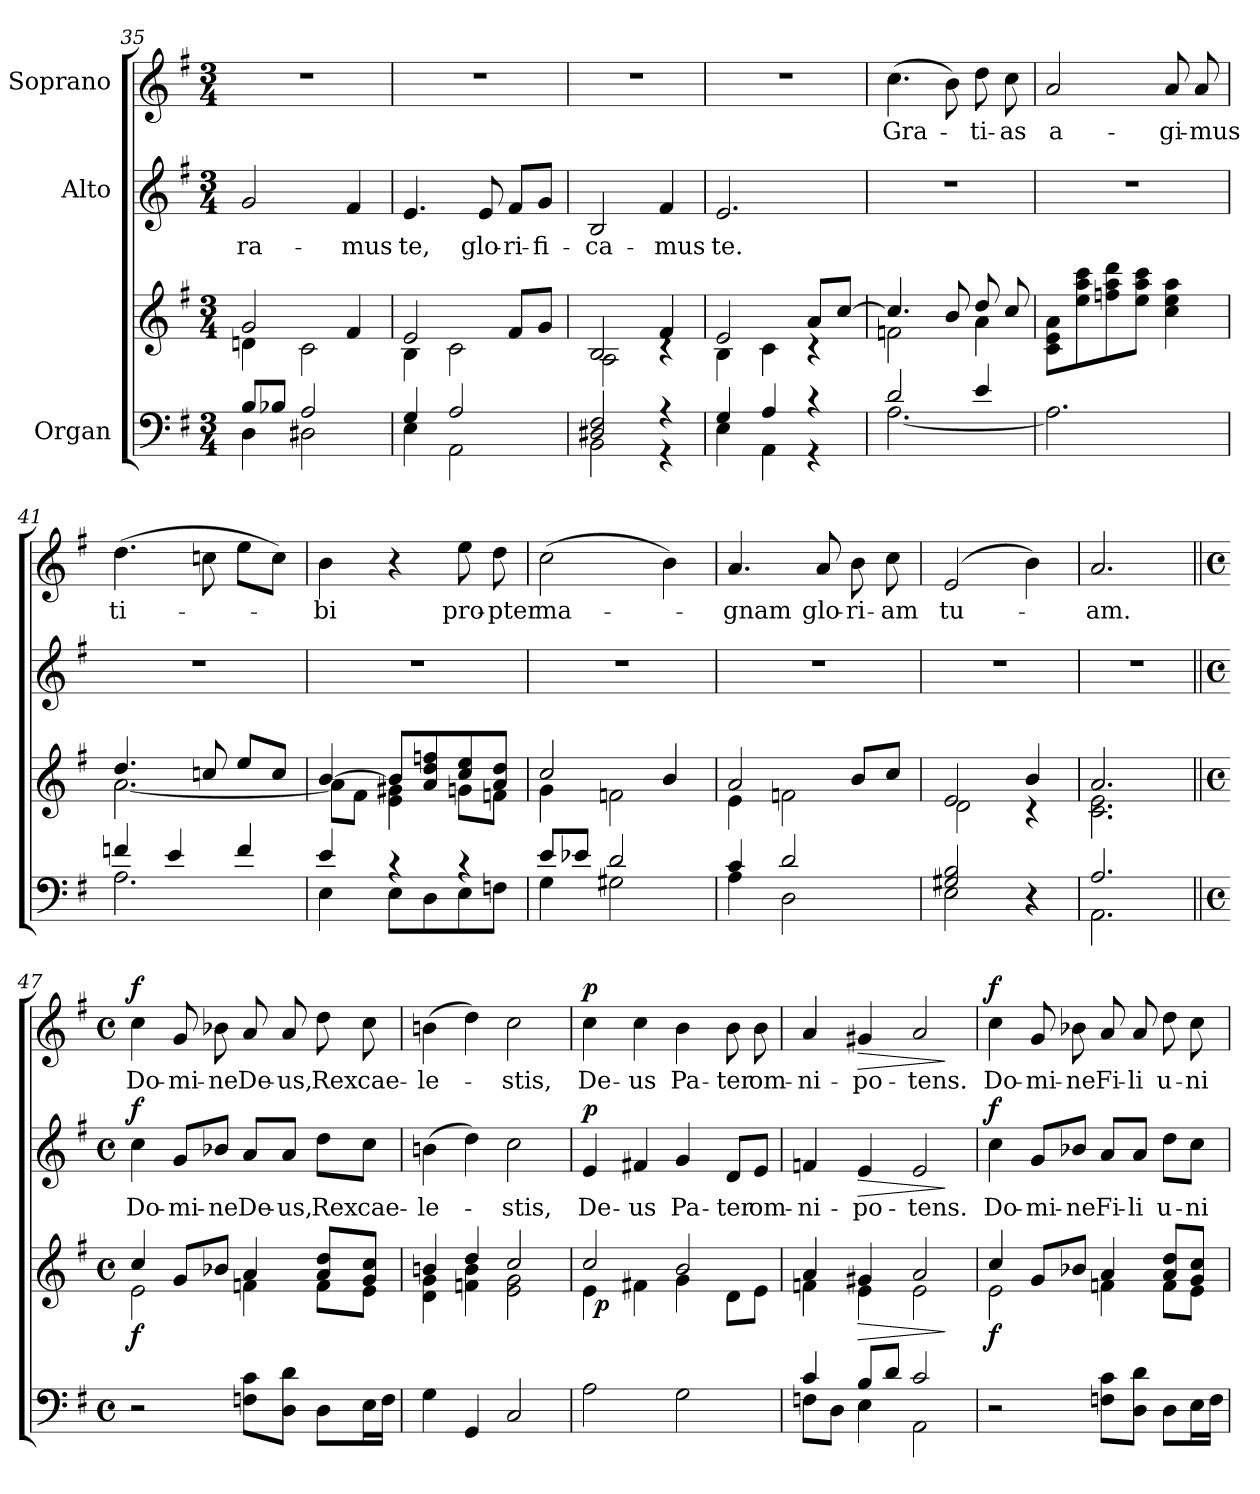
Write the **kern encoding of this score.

**kern	**kern	**dynam	**kern	**text	**dynam	**kern	**text	**dynam
*part3	*part3	*part3	*part2	*part2	*part2	*part1	*part1	*part1
*staff4	*staff3	*staff3/4	*staff2	*staff2	*staff2	*staff1	*staff1	*staff1
*I"Organ	*	*	*I"Alto	*	*	*I"Soprano	*	*
!!LO:PB:g=z
*clefF4	*clefG2	*	*clefG2	*	*	*clefG2	*	*
*k[f#]	*k[f#]	*	*k[f#]	*	*	*k[f#]	*	*
*G:	*G:	*	*G:	*	*	*G:	*	*
*M3/4	*M3/4	*	*M3/4	*	*	*M3/4	*	*
=35	=35	=35	=35	=35	=35	=35	=35	=35
*^	*^	*	*	*	*	*	*	*
!	!	!	!	!	!	!LO:LY:b	!	!	!	!
8B/L	4D\	2g/	4dn\	.	2g/	-ra-	.	2.r	.	.
8B-X/J	.	.	.	.	.	.	.	.	.	.
2A/	2D#X\	.	2c\	.	.	.	.	.	.	.
!	!	!	!	!	!	!LO:LY:b	!	!	!	!
.	.	4f#/	.	.	4f#/	-mus	.	.	.	.
=36	=36	=36	=36	=36	=36	=36	=36	=36	=36	=36
!	!	!	!	!	!	!LO:LY:b	!	!	!	!
4G/	4E\	2e/	4B\	.	4.e/	te,	.	2.r	.	.
2A/	2AA\	.	2c\	.	.	.	.	.	.	.
!	!	!	!	!	!	!LO:LY:b	!	!	!	!
.	.	.	.	.	8e/	glo-	.	.	.	.
!	!	!	!	!	!	!LO:LY:b	!	!	!	!
.	.	8f#/L	.	.	8f#/L	-ri-	.	.	.	.
!	!	!	!	!	!	!LO:LY:b	!	!	!	!
.	.	8g/J	.	.	8g/J	-fi-	.	.	.	.
=37	=37	=37	=37	=37	=37	=37	=37	=37	=37	=37
!	!	!	!	!	!	!LO:LY:b	!	!	!	!
2D#X/ 2F#/	2BB\	2B/	2A\	.	2B/	-ca-	.	2.r	.	.
!	!	!	!	!	!	!LO:LY:b	!	!	!	!
4r	4r	4f#/	4rc	.	4f#/	-mus	.	.	.	.
=38	=38	=38	=38	=38	=38	=38	=38	=38	=38	=38
!	!	!	!	!	!	!LO:LY:b	!	!	!	!
4G/	4E\	2e/	4B\	.	2.e/	te.	.	2.r	.	.
4A/	4AA\	.	4c\	.	.	.	.	.	.	.
4r	4r	8a/L	4rc	.	.	.	.	.	.	.
.	.	[>8cc/J	.	.	.	.	.	.	.	.
=39	=39	=39	=39	=39	=39	=39	=39	=39	=39	=39
!	!	!	!	!	!	!	!	!	!LO:LY:b	!
2d/	[<2.A\	4.cc/]	2fn\	.	2.r	.	.	(>4.cc\	Gra-	.
.	.	8b/	.	.	.	.	.	8b\)	.	.
!	!	!	!	!	!	!	!	!	!LO:LY:b	!
4e/	.	8dd/	4a\	.	.	.	.	8dd\	-ti-	.
!	!	!	!	!	!	!	!	!	!LO:LY:b	!
.	.	8cc/	.	.	.	.	.	8cc\	-as	.
*v	*v	*	*	*	*	*	*	*	*	*
*	*v	*v	*	*	*	*	*	*	*
=40	=40	=40	=40	=40	=40	=40	=40	=40
!	!	!	!	!	!	!	!LO:LY:b	!
2.A\]	8c\ 8e\ 8a\L	.	2.r	.	.	2a/	a-	.
.	8ee\ 8aa\ 8ccc\	.	.	.	.	.	.	.
.	8ffn\ 8aa\ 8ddd\	.	.	.	.	.	.	.
.	8ee\ 8aa\ 8ccc\J	.	.	.	.	.	.	.
!	!	!	!	!	!	!	!LO:LY:b	!
.	4cc\ 4ee\ 4aa\	.	.	.	.	8a/	-gi-	.
!	!	!	!	!	!	!	!LO:LY:b	!
.	.	.	.	.	.	8a/	-mus	.
=41	=41	=41	=41	=41	=41	=41	=41	=41
*^	*^	*	*	*	*	*	*	*
!	!	!	!	!	!	!	!	!	!LO:LY:b	!
4fn/	2.A\	4.dd/	[<2.a\	.	2.r	.	.	(>4.dd\	ti-	.
4e/	.	.	.	.	.	.	.	.	.	.
.	.	8ccn/	.	.	.	.	.	8ccn\	.	.
4f/	.	8ee/L	.	.	.	.	.	8ee\L	.	.
.	.	8cc/J	.	.	.	.	.	8cc\J)	.	.
!!LO:LB:g=z
=42	=42	=42	=42	=42	=42	=42	=42	=42	=42	=42
!	!	!	!	!	!	!	!	!	!LO:LY:b	!
4e/	4E\	[>4b/	8a\L]	.	2.r	.	.	4b\	-bi	.
.	.	.	8f#\J	.	.	.	.	.	.	.
4rc	8E\L	8b/L]	4e\ 4g#X\	.	.	.	.	4r	.	.
.	8D\	8a/ 8dd/ 8ffn/	.	.	.	.	.	.	.	.
!	!	!	!	!	!	!	!	!	!LO:LY:b	!
4rc	8E\	8cc/ 8ee/	8gn\L	.	.	.	.	8ee\	pro-	.
!	!	!	!	!	!	!	!	!	!LO:LY:b	!
.	8Fn\J	8a/ 8dd/J	8fn\J	.	.	.	.	8dd\	-pter	.
=43	=43	=43	=43	=43	=43	=43	=43	=43	=43	=43
!	!	!	!	!	!	!	!	!	!LO:LY:b	!
8e/L	4G\	2cc/	4g\	.	2.r	.	.	(>2cc\	ma-	.
8e-X/J	.	.	.	.	.	.	.	.	.	.
2d/	2G#X\	.	2fn\	.	.	.	.	.	.	.
.	.	4b/	.	.	.	.	.	4b\)	.	.
=44	=44	=44	=44	=44	=44	=44	=44	=44	=44	=44
!	!	!	!	!	!	!	!	!	!LO:LY:b	!
4c/	4A\	2a/	4e\	.	2.r	.	.	4.a/	-gnam	.
2d/	2D\	.	2fn\	.	.	.	.	.	.	.
!	!	!	!	!	!	!	!	!	!LO:LY:b	!
.	.	.	.	.	.	.	.	8a/	glo-	.
!	!	!	!	!	!	!	!	!	!LO:LY:b	!
.	.	8b/L	.	.	.	.	.	8b\	-ri-	.
!	!	!	!	!	!	!	!	!	!LO:LY:b	!
.	.	8cc/J	.	.	.	.	.	8cc\	-am	.
=45	=45	=45	=45	=45	=45	=45	=45	=45	=45	=45
!	!	!	!	!	!	!	!	!	!LO:LY:b	!
2G#X/ 2B/	2E\	2e/	2d\	.	2.r	.	.	(2e/	tu-	.
4rC	4rC	4b/	4rc	.	.	.	.	4b\)	.	.
=46	=46	=46	=46	=46	=46	=46	=46	=46	=46	=46
!	!	!	!	!	!	!	!	!	!LO:LY:b	!
2.A/	2.AA\	2.a/	2.c\ 2.e\	.	2.r	.	.	2.a/	-am.	.
*v	*v	*	*	*	*	*	*	*	*	*
=47||	=47||	=47||	=47||	=47||	=47||	=47||	=47||	=47||	=47||
*M4/4	*M4/4	*	*	*M4/4	*	*	*M4/4	*	*
*met(c)	*met(c)	*	*	*met(c)	*	*	*met(c)	*	*
*^	*	*	*	*	*	*	*	*	*
!	!	!	!	!LO:DY:b	!	!LO:LY:b	!LO:DY:b	!	!LO:LY:b	!LO:DY:b
*v	*v	*	*	*	*	*	*	*	*	*
2r	4cc/	2e\	f	4cc\	Do-	f	4cc\	Do-	f
!	!	!	!	!	!LO:LY:b	!	!	!LO:LY:b	!
.	8g/L	.	.	8g/L	-mi-	.	8g/	-mi-	.
!	!	!	!	!	!LO:LY:b	!	!	!LO:LY:b	!
.	8b-X/J	.	.	8b-X/J	-ne	.	8b-X\	-ne	.
!	!	!	!	!	!LO:LY:b	!	!	!LO:LY:b	!
8Fn\ 8c\L	4a/	4fn\	.	8a/L	De-	.	8a/	De-	.
!	!	!	!	!	!LO:LY:b	!	!	!LO:LY:b	!
8D\ 8d\J	.	.	.	8a/J	-us,	.	8a/	-us,	.
!	!	!	!	!	!LO:LY:b	!	!	!LO:LY:b	!
8D\L	8a/ 8dd/L	8f\L	.	8dd\L	Rex	.	8dd\	Rex	.
!	!	!	!	!	!LO:LY:b	!	!	!LO:LY:b	!
16E\L	8g/ 8cc/J	8e\J	.	8cc\J	cae-	.	8cc\	cae-	.
16F\JJ	.	.	.	.	.	.	.	.	.
!!LO:LB:g=z
=48	=48	=48	=48	=48	=48	=48	=48	=48	=48
!	!	!	!	!	!LO:LY:b	!	!	!LO:LY:b	!
4G\	4bn/	4d\ 4g\	.	(>4bn\	-le-	.	(>4bn\	-le-	.
4GG/	4dd/	4fn\ 4b\	.	4dd\)	.	.	4dd\)	.	.
!	!	!	!	!	!LO:LY:b	!	!	!LO:LY:b	!
2C/	2cc/	2e\ 2g\	.	2cc\	-stis,	.	2cc\	-stis,	.
=49	=49	=49	=49	=49	=49	=49	=49	=49	=49
!	!	!	!	!	!LO:LY:b	!LO:DY:b	!	!LO:LY:b	!LO:DY:b
*	*	*^	*	*	*	*	*	*	*
2A\	2cc/	4e\	32ryy	.	4e/	De-	p	4cc\	De-	p
!	!	!	!	!LO:DY:b	!	!	!	!	!	!
.	.	.	2ryy	p	.	.	.	.	.	.
!	!	!	!	!	!	!LO:LY:b	!	!	!LO:LY:b	!
.	.	4f#X\	.	.	4f#X/	-us	.	4cc\	-us	.
!	!	!	!	!	!	!LO:LY:b	!	!	!LO:LY:b	!
2G\	2b/	4g\	.	.	4g/	Pa-	.	4b\	Pa-	.
.	.	.	4...ryy	.	.	.	.	.	.	.
!	!	!	!	!	!	!LO:LY:b	!	!	!LO:LY:b	!
.	.	8d\L	.	.	8d/L	-ter	.	8b\	-ter	.
!	!	!	!	!	!	!LO:LY:b	!	!	!LO:LY:b	!
.	.	8e\J	.	.	8e/J	om-	.	8b\	om-	.
=50	=50	=50	=50	=50	=50	=50	=50	=50	=50	=50
*^	*	*	*	*	*	*	*	*	*	*
!	!	!	!	!	!	!	!LO:LY:b	!	!	!LO:LY:b	!
*	*	*	*v	*v	*	*	*	*	*	*	*
4c/	8Fn\L	4a/	4fn\	.	4fn/	-ni-	.	4a/	-ni-	.
.	8D\J	.	.	.	.	.	.	.	.	.
!	!	!	!	!LO:HP:b	!	!LO:LY:b	!LO:HP:b	!	!LO:LY:b	!LO:HP:b
8B/L	4E\	4g#X/	4e\	>	4e/	-po-	>	4g#X/	-po-	>
8d/J	.	.	.	.	.	.	.	.	.	.
!	!	!	!	!	!	!LO:LY:b	!	!	!LO:LY:b	!
2c/	2AA\	2a/	2e\	.	2e/	-tens.	.	2a/	-tens.	.
*v	*v	*	*	*	*	*	*	*	*	*
*	*v	*v	*	*	*	*	*	*	*
.	.	]	.	.	]	.	.	]
=51	=51	=51	=51	=51	=51	=51	=51	=51
*	*^	*	*	*	*	*	*	*
!	!	!	!LO:DY:b	!	!LO:LY:b	!LO:DY:b	!	!LO:LY:b	!LO:DY:b
2r	4cc/	2e\	f	4cc\	Do-	f	4cc\	Do-	f
!	!	!	!	!	!LO:LY:b	!	!	!LO:LY:b	!
.	8g/L	.	.	8g/L	-mi-	.	8g/	-mi-	.
!	!	!	!	!	!LO:LY:b	!	!	!LO:LY:b	!
.	8b-X/J	.	.	8b-X/J	-ne	.	8b-X\	-ne	.
!	!	!	!	!	!LO:LY:b	!	!	!LO:LY:b	!
8Fn\ 8c\L	4a/	4fn\	.	8a/L	Fi-	.	8a/	Fi-	.
!	!	!	!	!	!LO:LY:b	!	!	!LO:LY:b	!
8D\ 8d\J	.	.	.	8a/J	-li	.	8a/	-li	.
!	!	!	!	!	!LO:LY:b	!	!	!LO:LY:b	!
8D\L	8a/ 8dd/L	8f\L	.	8dd\L	u-	.	8dd\	u-	.
!	!	!	!	!	!LO:LY:b	!	!	!LO:LY:b	!
16E\L	8g/ 8cc/J	8e\J	.	8cc\J	-ni-	.	8cc\	-ni-	.
16F\JJ	.	.	.	.	.	.	.	.	.
*	*v	*v	*	*	*	*	*	*	*
=	=	=	=	=	=	=	=	=
*-	*-	*-	*-	*-	*-	*-	*-	*-
